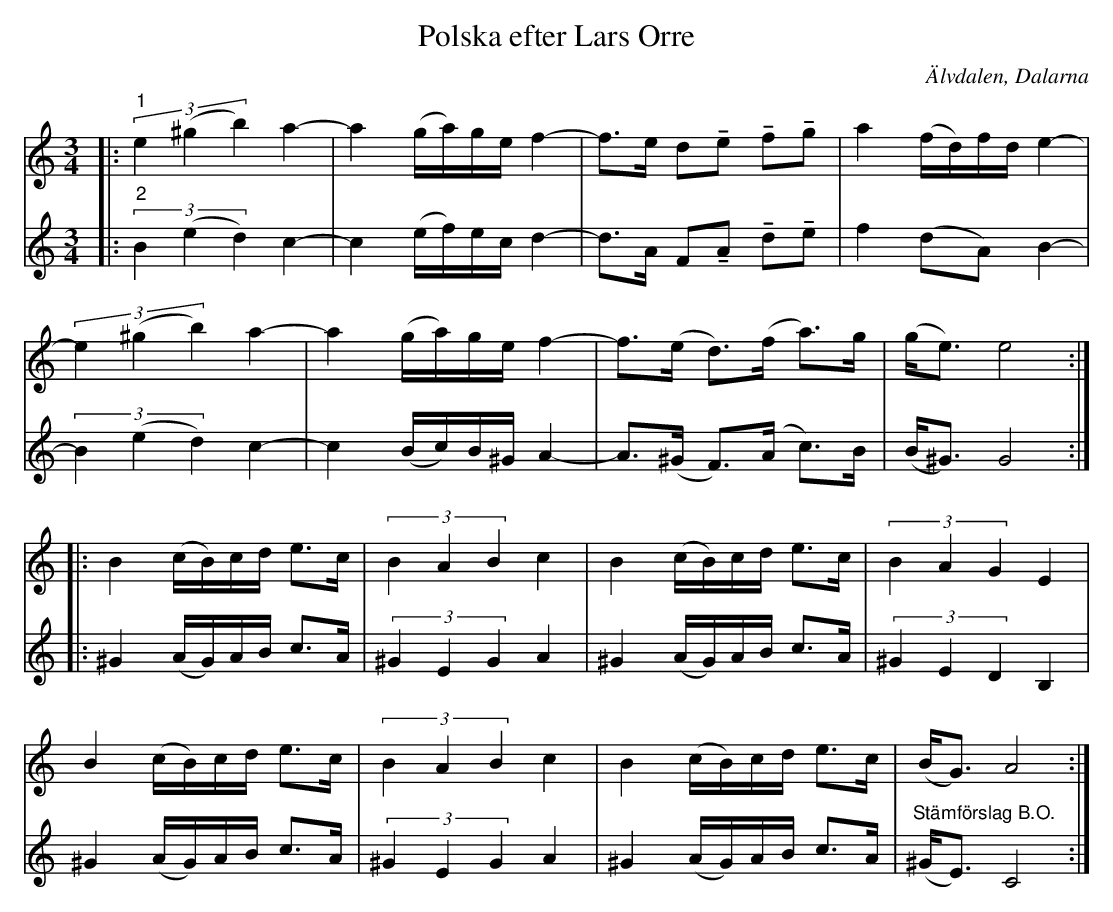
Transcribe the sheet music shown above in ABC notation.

X:1
T:Polska efter Lars Orre
O:Älvdalen, Dalarna
L:1/16
M:3/4
U:t=tenuto
K:Am
V:1
|:"^1" (3e4 (^g4 b4) a4- | a4 (ga)ge f4- | f2>e2 d2te2 tf2tg2 | a4 (fd)fd e4- |
(3e4 (^g4 b4) a4- | a4 (ga)ge f4- | f2>(e2 d2>)(f2 a2>)g2 | (g2<e2) e8 ::
B4 (cB)cd e2>c2 | (3B4 A4 B4 c4 | B4 (cB)cd e2>c2 | (3B4 A4 G4 E4 |
B4 (cB)cd e2>c2 | (3B4 A4 B4 c4 | B4 (cB)cd e2>c2 | (B2<G2) A8 :|
V:2
|:"^2" (3B4 (e4 d4) c4- | c4 (ef)ec d4- | d2>A2 F2tA2 td2te2 | f4 (d2A2) B4- |
(3B4 (e4 d4) c4- | c4 (Bc)B^G A4- | A2>(^G2 F2>)(A2 c2>)B2 | (B2<^G2) G8 ::
^G4 (AG)AB c2>A2 | (3^G4 E4 G4 A4 | ^G4 (AG)AB c2>A2 | (3^G4 E4 D4 B,4 |
^G4 (AG)AB c2>A2 | (3^G4 E4 G4 A4 | ^G4 (AG)AB c2>A2 |"^Stämförslag B.O." (^G2<E2) C8 :|
